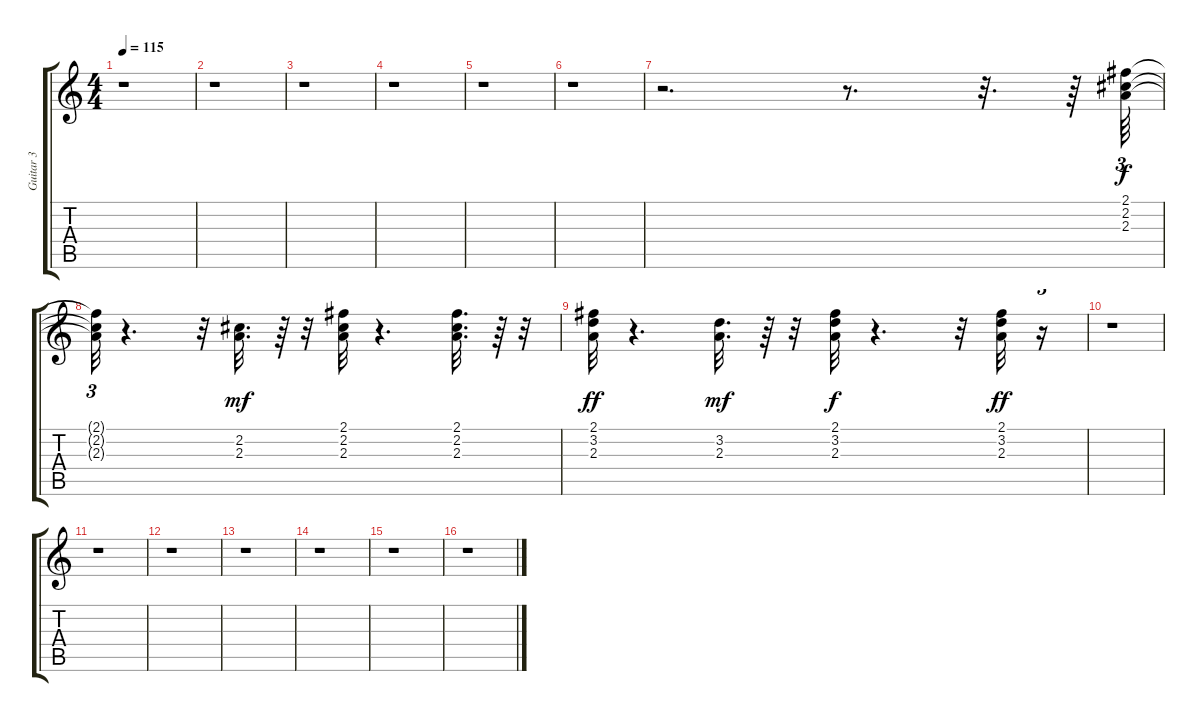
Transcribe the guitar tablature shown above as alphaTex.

\track ("Guitar 3" "Guitar 3") {instrument electricguitarmuted}
\staff {score tabs}
\tuning (E4 B3 G3 D3 A2 E2) {hide}
\ts (4 4)
\tempo 115
\clef g2
\ks c
r.1{dy ff} |
r.1 |
r.1 |
r.1 |
r.1 |
r.1 |
r.2{d} r.8{d} r.32{d} r.64 (2.1 2.2 2.3).64{tu (3 2) dy f} |
(2.1{t} 2.2{t} 2.3{t}).32{tu (3 2)} r.4{d} r.32 (2.2 2.3).32{d dy mf} r.64 r.32 (2.1 2.2 2.3).32 r.4{d} (2.1 2.2 2.3).32{d} r.64 r.32 |
(2.1 3.2 2.3).32{dy ff} r.4{d} (3.2 2.3).32{d dy mf} r.64 r.32 (2.1 3.2 2.3).32{dy f} r.4{d} r.32 (2.1 3.2 2.3).32{dy ff} r.16{tu (3 2)} |
r.1 |
r.1 |
r.1 |
r.1 |
r.1 |
r.1 |
r.1
